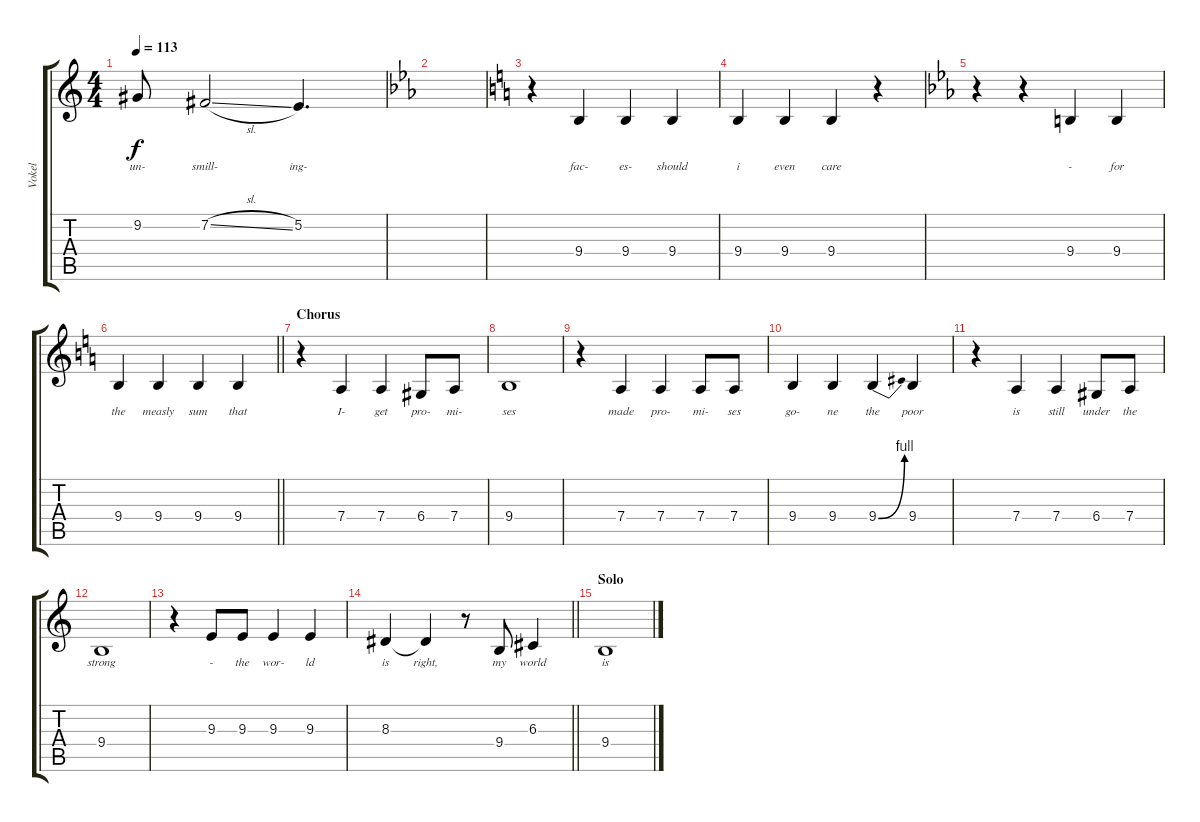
\track ("Vokel" "Vokel") {instrument lead1square}
\staff {score tabs}
\tuning (E4 B3 G3 D3 A2 E2) {hide}
\ts (4 4)
\tempo 113
\clef g2
\ks c
9.2{t}.8{lyrics (0 "un-") lyrics (1 "") lyrics (2 "") lyrics (3 "") lyrics (4 "") dy f} 7.2{sl}.2{lyrics (0 "smill-") lyrics (1 "") lyrics (2 "") lyrics (3 "") lyrics (4 "")} 5.2.4{d lyrics (0 "ing-") lyrics (1 "") lyrics (2 "") lyrics (3 "") lyrics (4 "")} |
\ks eb
|
\ks c
r.4 9.4.4{lyrics (0 "fac-") lyrics (1 "") lyrics (2 "") lyrics (3 "") lyrics (4 "")} 9.4.4{lyrics (0 "es-") lyrics (1 "") lyrics (2 "") lyrics (3 "") lyrics (4 "")} 9.4.4{lyrics (0 "should") lyrics (1 "") lyrics (2 "") lyrics (3 "") lyrics (4 "")} |
9.4.4{lyrics (0 "i") lyrics (1 "") lyrics (2 "") lyrics (3 "") lyrics (4 "")} 9.4.4{lyrics (0 "even") lyrics (1 "") lyrics (2 "") lyrics (3 "") lyrics (4 "")} 9.4.4{lyrics (0 "care") lyrics (1 "") lyrics (2 "") lyrics (3 "") lyrics (4 "")} r.4 |
\ks eb
r.4 r.4 9.4.4{lyrics (0 "-") lyrics (1 "") lyrics (2 "") lyrics (3 "") lyrics (4 "")} 9.4.4{lyrics (0 "for") lyrics (1 "") lyrics (2 "") lyrics (3 "") lyrics (4 "")} |
\barLineRight lightlight
\ks c
9.4.4{lyrics (0 "the") lyrics (1 "") lyrics (2 "") lyrics (3 "") lyrics (4 "")} 9.4.4{lyrics (0 "measly") lyrics (1 "") lyrics (2 "") lyrics (3 "") lyrics (4 "")} 9.4.4{lyrics (0 "sum") lyrics (1 "") lyrics (2 "") lyrics (3 "") lyrics (4 "")} 9.4.4{lyrics (0 "that") lyrics (1 "") lyrics (2 "") lyrics (3 "") lyrics (4 "")} |
\section ("" "Chorus")
r.4 7.4.4{lyrics (0 "I-") lyrics (1 "") lyrics (2 "") lyrics (3 "") lyrics (4 "")} 7.4.4{lyrics (0 "get") lyrics (1 "") lyrics (2 "") lyrics (3 "") lyrics (4 "")} 6.4.8{lyrics (0 "pro-") lyrics (1 "") lyrics (2 "") lyrics (3 "") lyrics (4 "")} 7.4.8{lyrics (0 "mi-") lyrics (1 "") lyrics (2 "") lyrics (3 "") lyrics (4 "")} |
9.4.1{lyrics (0 "ses") lyrics (1 "") lyrics (2 "") lyrics (3 "") lyrics (4 "")} |
r.4 7.4.4{lyrics (0 "made") lyrics (1 "") lyrics (2 "") lyrics (3 "") lyrics (4 "")} 7.4.4{lyrics (0 "pro-") lyrics (1 "") lyrics (2 "") lyrics (3 "") lyrics (4 "")} 7.4.8{lyrics (0 "mi-") lyrics (1 "") lyrics (2 "") lyrics (3 "") lyrics (4 "")} 7.4.8{lyrics (0 "ses") lyrics (1 "") lyrics (2 "") lyrics (3 "") lyrics (4 "")} |
9.4.4{lyrics (0 "go-") lyrics (1 "") lyrics (2 "") lyrics (3 "") lyrics (4 "")} 9.4.4{lyrics (0 "ne") lyrics (1 "") lyrics (2 "") lyrics (3 "") lyrics (4 "")} 9.4{be (bend 0 0 60 4)}.4{lyrics (0 "the") lyrics (1 "") lyrics (2 "") lyrics (3 "") lyrics (4 "")} 9.4.4{lyrics (0 "poor") lyrics (1 "") lyrics (2 "") lyrics (3 "") lyrics (4 "")} |
r.4 7.4.4{lyrics (0 "is") lyrics (1 "") lyrics (2 "") lyrics (3 "") lyrics (4 "")} 7.4.4{lyrics (0 "still") lyrics (1 "") lyrics (2 "") lyrics (3 "") lyrics (4 "")} 6.4.8{lyrics (0 "under") lyrics (1 "") lyrics (2 "") lyrics (3 "") lyrics (4 "")} 7.4.8{lyrics (0 "the") lyrics (1 "") lyrics (2 "") lyrics (3 "") lyrics (4 "")} |
9.4.1{lyrics (0 "strong") lyrics (1 "") lyrics (2 "") lyrics (3 "") lyrics (4 "")} |
r.4 9.3.8{lyrics (0 "-") lyrics (1 "") lyrics (2 "") lyrics (3 "") lyrics (4 "")} 9.3.8{lyrics (0 "the") lyrics (1 "") lyrics (2 "") lyrics (3 "") lyrics (4 "")} 9.3.4{lyrics (0 "wor-") lyrics (1 "") lyrics (2 "") lyrics (3 "") lyrics (4 "")} 9.3.4{lyrics (0 "ld") lyrics (1 "") lyrics (2 "") lyrics (3 "") lyrics (4 "")} |
\barLineRight lightlight
8.3.4{lyrics (0 "is") lyrics (1 "") lyrics (2 "") lyrics (3 "") lyrics (4 "")} 8.3{t}.4{lyrics (0 "right,") lyrics (1 "") lyrics (2 "") lyrics (3 "") lyrics (4 "")} r.8 9.4.8{lyrics (0 "my") lyrics (1 "") lyrics (2 "") lyrics (3 "") lyrics (4 "")} 6.3.4{lyrics (0 "world") lyrics (1 "") lyrics (2 "") lyrics (3 "") lyrics (4 "")} |
\section ("" "Solo")
9.4.1{lyrics (0 "is") lyrics (1 "") lyrics (2 "") lyrics (3 "") lyrics (4 "")}
